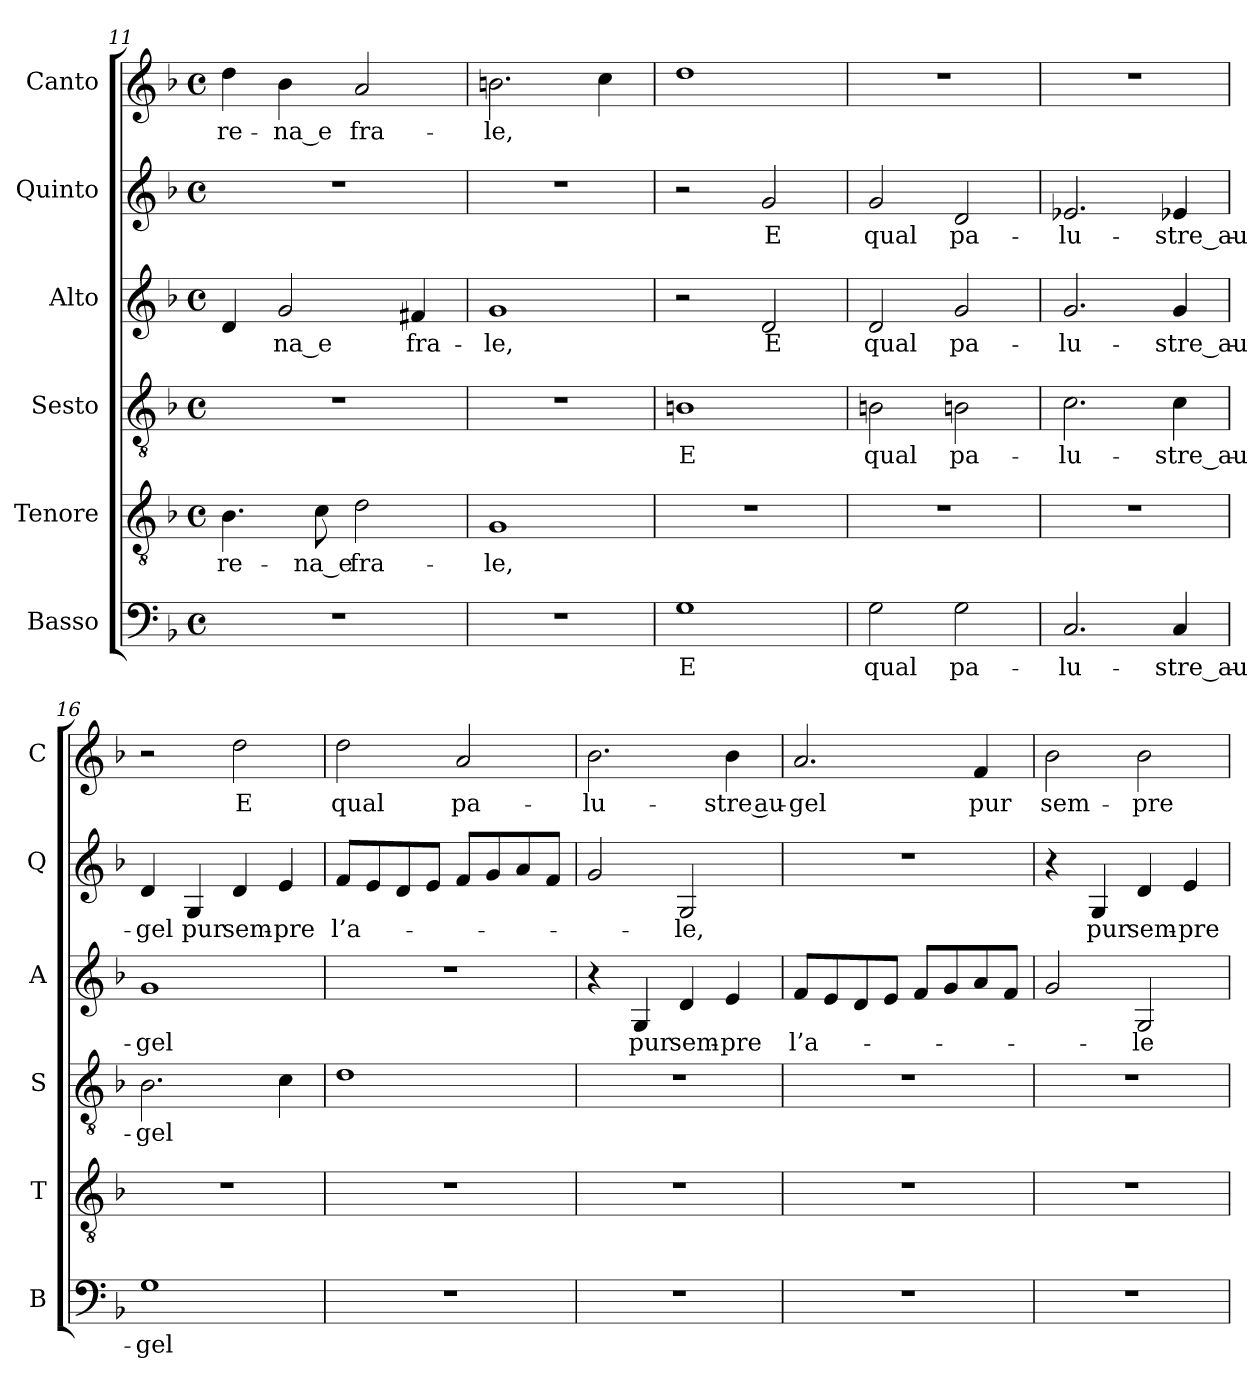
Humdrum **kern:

**kern	**text	**kern	**text	**kern	**text	**kern	**text	**kern	**text	**kern	**text
*part6	*part6	*part5	*part5	*part4	*part4	*part3	*part3	*part2	*part2	*part1	*part1
*staff6	*staff6	*staff5	*staff5	*staff4	*staff4	*staff3	*staff3	*staff2	*staff2	*staff1	*staff1
*I"Basso	*	*I"Tenore	*	*I"Sesto	*	*I"Alto	*	*I"Quinto	*	*I"Canto	*
*I'B	*	*I'T	*	*I'S	*	*I'A	*	*I'Q	*	*I'C	*
*clefF4	*	*clefGv2	*	*clefGv2	*	*clefG2	*	*clefG2	*	*clefG2	*
*k[b-]	*	*k[b-]	*	*k[b-]	*	*k[b-]	*	*k[b-]	*	*k[b-]	*
*F:	*	*F:	*	*F:	*	*F:	*	*F:	*	*F:	*
*M4/4	*	*M4/4	*	*M4/4	*	*M4/4	*	*M4/4	*	*M4/4	*
*met(c)	*	*met(c)	*	*met(c)	*	*met(c)	*	*met(c)	*	*met(c)	*
=11	=11	=11	=11	=11	=11	=11	=11	=11	=11	=11	=11
1r	.	4.B-	re-	1r	.	4d	.	1r	.	4dd	re-
.	.	.	.	.	.	2g	-na_e	.	.	4b-	-na_e
.	.	8c	-na_e	.	.	.	.	.	.	.	.
.	.	2d	fra-	.	.	.	.	.	.	2a	fra-
.	.	.	.	.	.	4f#X	fra-	.	.	.	.
=12	=12	=12	=12	=12	=12	=12	=12	=12	=12	=12	=12
1r	.	1G	-le,	1r	.	1g	-le,	1r	.	2.bn	-le,
.	.	.	.	.	.	.	.	.	.	4cc	.
=13	=13	=13	=13	=13	=13	=13	=13	=13	=13	=13	=13
1G	-E	1r	.	1Bn	-E	2r	.	2r	.	1dd	.
.	.	.	.	.	.	2d	-E	2g	-E	.	.
=14	=14	=14	=14	=14	=14	=14	=14	=14	=14	=14	=14
2G	-qual	1r	.	2Bn	-qual	2d	-qual	2g	-qual	1r	.
2G	pa-	.	.	2Bn	pa-	2g	pa-	2d	pa-	.	.
=15	=15	=15	=15	=15	=15	=15	=15	=15	=15	=15	=15
2.C	lu-	1r	.	2.c	lu-	2.g	lu-	2.e-X	lu-	1r	.
4C	stre_au-	.	.	4c	stre_au-	4g	stre_au-	4e-X	stre_au-	.	.
=16	=16	=16	=16	=16	=16	=16	=16	=16	=16	=16	=16
1G	-gel	1r	.	2.B-	-gel	1g	-gel	4d	-gel	2r	.
.	.	.	.	.	.	.	.	4G	-pur	.	.
.	.	.	.	.	.	.	.	4d	sem-	2dd	-E
.	.	.	.	4c	.	.	.	4e	-pre	.	.
=17	=17	=17	=17	=17	=17	=17	=17	=17	=17	=17	=17
1r	.	1r	.	1d	.	1r	.	8fL	l’a-	2dd	-qual
.	.	.	.	.	.	.	.	8e	.	.	.
.	.	.	.	.	.	.	.	8d	.	.	.
.	.	.	.	.	.	.	.	8eJ	.	.	.
.	.	.	.	.	.	.	.	8fL	.	2a	pa-
.	.	.	.	.	.	.	.	8g	.	.	.
.	.	.	.	.	.	.	.	8a	.	.	.
.	.	.	.	.	.	.	.	8fJ	.	.	.
=18	=18	=18	=18	=18	=18	=18	=18	=18	=18	=18	=18
1r	.	1r	.	1r	.	4r	.	2g	.	2.b-	lu-
.	.	.	.	.	.	4G	-pur	.	.	.	.
.	.	.	.	.	.	4d	sem-	2G	-le,	.	.
.	.	.	.	.	.	4e	-pre	.	.	4b-	stre au-
=19	=19	=19	=19	=19	=19	=19	=19	=19	=19	=19	=19
1r	.	1r	.	1r	.	8fL	l’a-	1r	.	2.a	-gel
.	.	.	.	.	.	8e	.	.	.	.	.
.	.	.	.	.	.	8d	.	.	.	.	.
.	.	.	.	.	.	8eJ	.	.	.	.	.
.	.	.	.	.	.	8fL	.	.	.	.	.
.	.	.	.	.	.	8g	.	.	.	.	.
.	.	.	.	.	.	8a	.	.	.	4f	-pur
.	.	.	.	.	.	8fJ	.	.	.	.	.
=20	=20	=20	=20	=20	=20	=20	=20	=20	=20	=20	=20
1r	.	1r	.	1r	.	2g	.	4r	.	2b-	sem-
.	.	.	.	.	.	.	.	4G	-pur	.	.
.	.	.	.	.	.	2G	-le	4d	sem-	2b-	-pre
.	.	.	.	.	.	.	.	4e	-pre	.	.
=	=	=	=	=	=	=	=	=	=	=	=
*-	*-	*-	*-	*-	*-	*-	*-	*-	*-	*-	*-
